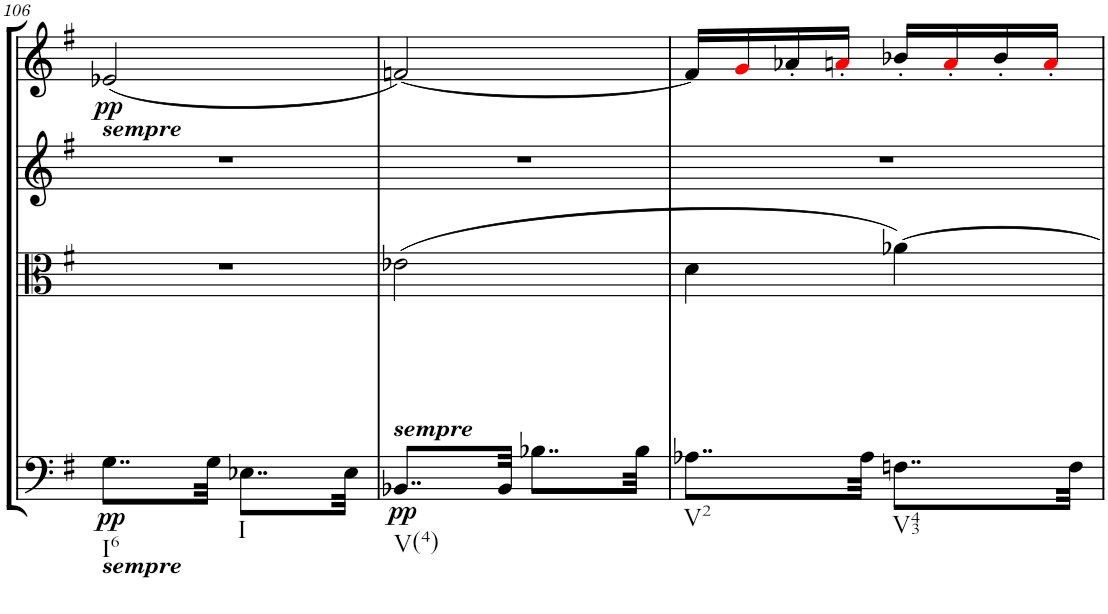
**kern	**dynam	**kern	**kern	**kern	**dynam
*part4	*part4	*part3	*part2	*part1	*part1
*staff4	*staff4	*staff3	*staff2	*staff1	*staff1
*I"Cello	*	*I"Viola	*I"2nd Violin	*I"1st Violin	*
*	*	*I'Vla	*I'Vln	*I'Vln	*
!!LO:PB:g=z
*clefF4	*	*clefC3	*clefG2	*clefG2	*
*k[f#]	*	*k[f#]	*k[f#]	*k[f#]	*
*G:	*	*G:	*G:	*G:	*
*M2/4	*	*M2/4	*M2/4	*M2/4	*
=106	=106	=106	=106	=106	=106
!	!	!	!	!LO:TX:b:Bi:t=sempre	!
!LO:TX:b:Bi:t=sempre	!	!	!	!	!
!LO:TX:b:t=I6	!	!	!	!	!
!	!LO:DY:b	!	!	!	!LO:DY:b
8..G\L	pp	2r	2r	(2e-X/	pp
32G\Jkk	.	.	.	.	.
!LO:TX:b:t=I	!	!	!	!	!
8..E-X\L	.	.	.	.	.
32E-\Jkk	.	.	.	.	.
=107	=107	=107	=107	=107	=107
!	!	!LO:TX:b:Bi:t=sempre	!	!	!
!LO:TX:b:t=V(4)	!	!	!	!	!
!	!LO:DY:b	!	!	!	!
8..BB-X/L	pp	(2e-X\	2r	[2fn/)	.
32BB-/Jkk	.	.	.	.	.
8..B-X\L	.	.	.	.	.
32B-\Jkk	.	.	.	.	.
=108	=108	=108	=108	=108	=108
!LO:TX:b:t=V2	!	!	!	!	!
8..A-X\L	.	4d\	2r	16f/LL]	.
.	.	.	.	16gi/	.
.	.	.	.	16a-X'/	.
.	.	.	.	16an'i/JJ	.
32A-\Jkk	.	.	.	.	.
!LO:TX:b:t=V43	!	!	!	!	!
8..Fn\L	.	[4a-X\)	.	16b-X'/LL	.
.	.	.	.	16a'i/	.
.	.	.	.	16b-'/	.
.	.	.	.	16a'i/JJ	.
32F\Jkk	.	.	.	.	.
=	=	=	=	=	=
*-	*-	*-	*-	*-	*-
